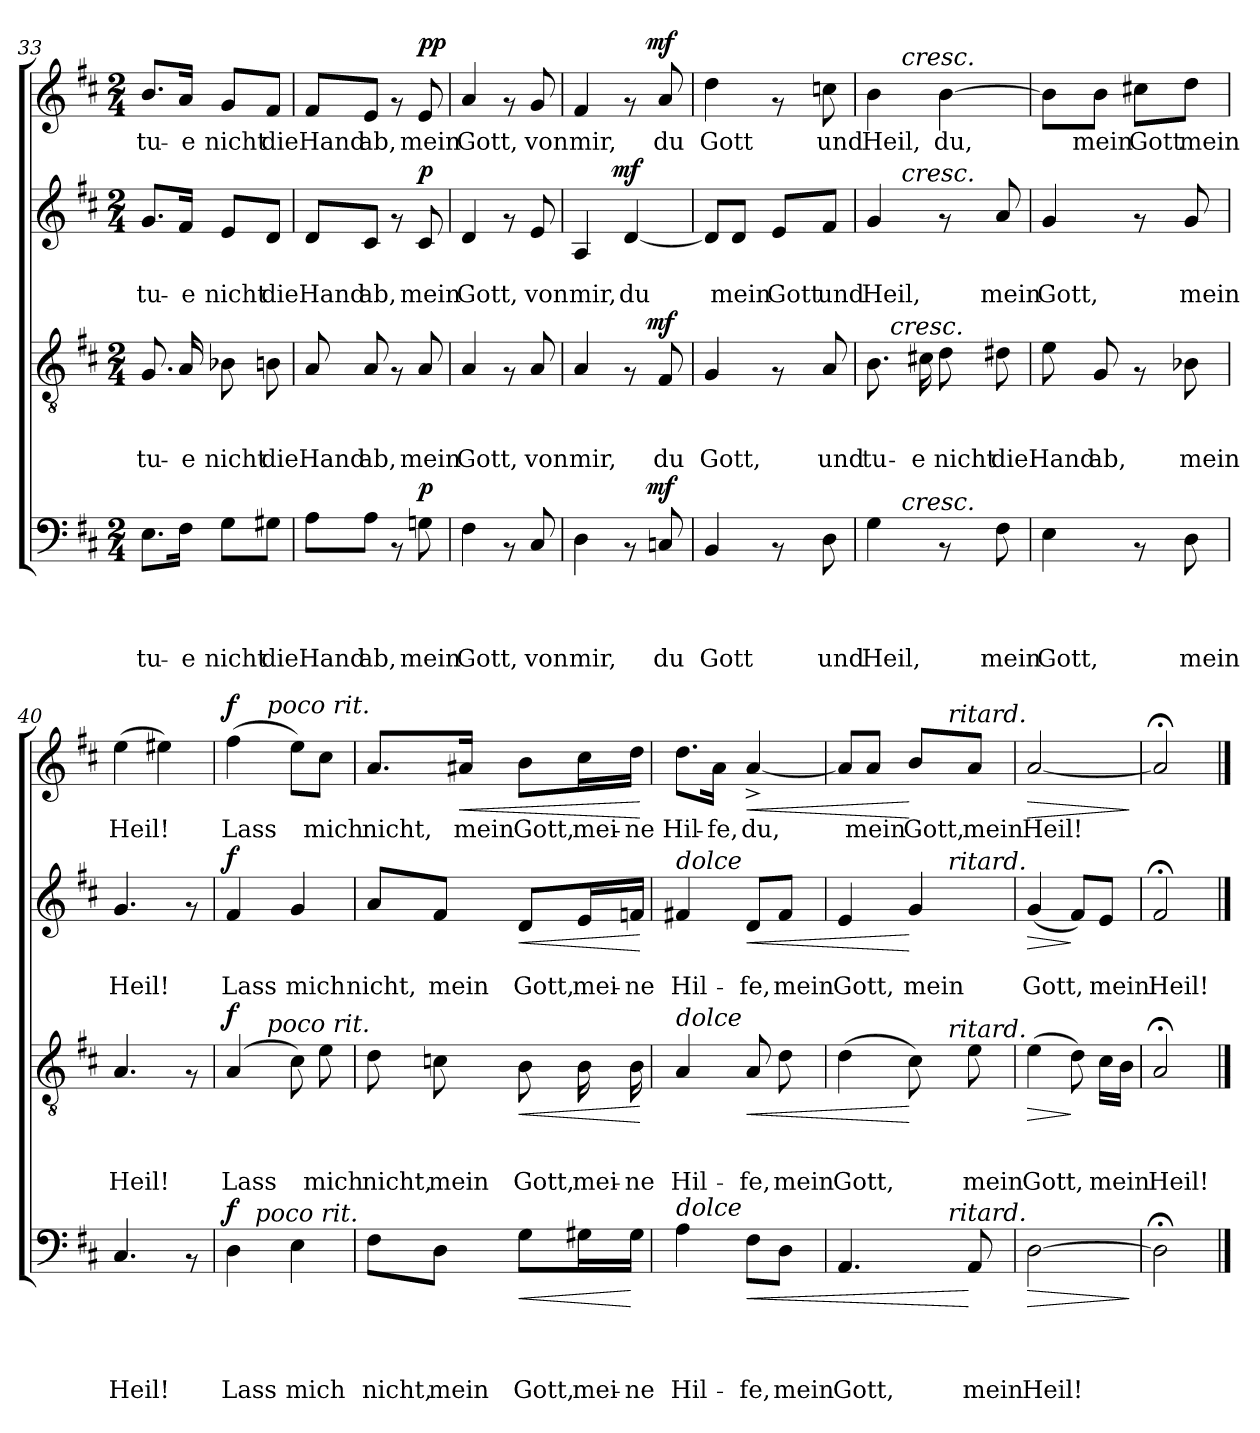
**kern	**text	**text	**text	**text	**dynam	**kern	**text	**text	**text	**dynam	**kern	**text	**text	**dynam	**kern	**text	**dynam
*part4	*part4	*part4	*part4	*part4	*part4	*part3	*part3	*part3	*part3	*part3	*part2	*part2	*part2	*part2	*part1	*part1	*part1
*staff4	*staff4	*staff4	*staff4	*staff4	*staff4	*staff3	*staff3	*staff3	*staff3	*staff3	*staff2	*staff2	*staff2	*staff2	*staff1	*staff1	*staff1
*clefF4	*	*	*	*	*	*clefGv2	*	*	*	*	*clefG2	*	*	*	*clefG2	*	*
*k[f#c#]	*	*	*	*	*	*k[f#c#]	*	*	*	*	*k[f#c#]	*	*	*	*k[f#c#]	*	*
*D:	*	*	*	*	*	*D:	*	*	*	*	*D:	*	*	*	*D:	*	*
*M2/4	*	*	*	*	*	*M2/4	*	*	*	*	*M2/4	*	*	*	*M2/4	*	*
=33	=33	=33	=33	=33	=33	=33	=33	=33	=33	=33	=33	=33	=33	=33	=33	=33	=33
!	!	!	!	!LO:LY:b	!	!	!	!	!LO:LY:b	!	!	!	!LO:LY:b	!	!	!LO:LY:b	!
8.E\L	.	.	.	tu-	.	8.G/	.	.	tu-	.	8.g/L	.	tu-	.	8.b/L	tu-	.
!	!	!	!	!LO:LY:b	!	!	!	!	!LO:LY:b	!	!	!	!LO:LY:b	!	!	!LO:LY:b	!
16F#\Jk	.	.	.	-e	.	16A/	.	.	-e	.	16f#/Jk	.	-e	.	16a/Jk	-e	.
!	!	!	!	!LO:LY:b	!	!	!	!	!LO:LY:b	!	!	!	!LO:LY:b	!	!	!LO:LY:b	!
8G\L	.	.	.	nicht	.	8B-X\	.	.	nicht	.	8e/L	.	nicht	.	8g/L	nicht	.
!	!	!	!	!LO:LY:b	!	!	!	!	!LO:LY:b	!	!	!	!LO:LY:b	!	!	!LO:LY:b	!
8G#X\J	.	.	.	die	.	8Bn\	.	.	die	.	8d/J	.	die	.	8f#/J	die	.
=34	=34	=34	=34	=34	=34	=34	=34	=34	=34	=34	=34	=34	=34	=34	=34	=34	=34
!	!	!	!	!LO:LY:b	!	!	!	!	!LO:LY:b	!	!	!	!LO:LY:b	!	!	!LO:LY:b	!
8A\L	.	.	.	Hand	.	8A/	.	.	Hand	.	8d/L	.	Hand	.	8f#/L	Hand	.
!	!	!	!	!LO:LY:b	!	!	!	!	!LO:LY:b	!	!	!	!LO:LY:b	!	!	!LO:LY:b	!
8A\J	.	.	.	ab,	.	8A/	.	.	ab,	.	8c#/J	.	ab,	.	8e/J	ab,	.
8rAA	.	.	.	.	.	8rF	.	.	.	.	8rf	.	.	.	8rf	.	.
!	!	!	!	!LO:LY:b	!LO:DY:a	!	!	!	!LO:LY:b	!	!	!	!LO:LY:b	!LO:DY:b	!	!LO:LY:b	!LO:DY:b
!	!	!	!	!	!	!	!	!	!	!	!	!	!	!	!	!	!LO:DY:n=1:a
8Gn\	.	.	.	mein	p	8A/	.	.	mein	.	8c#/	.	mein	p	8e/	mein	p p
=35	=35	=35	=35	=35	=35	=35	=35	=35	=35	=35	=35	=35	=35	=35	=35	=35	=35
!	!	!	!	!LO:LY:b	!	!	!	!	!LO:LY:b	!	!	!	!LO:LY:b	!	!	!LO:LY:b	!
4F#\	.	.	.	Gott,	.	4A/	.	.	Gott,	.	4d/	.	Gott,	.	4a/	Gott,	.
8rAA	.	.	.	.	.	8rF	.	.	.	.	8rf	.	.	.	8rf	.	.
!	!	!	!	!LO:LY:b	!	!	!	!	!LO:LY:b	!	!	!	!LO:LY:b	!	!	!LO:LY:b	!
8C#/	.	.	.	von	.	8A/	.	.	von	.	8e/	.	von	.	8g/	von	.
=36	=36	=36	=36	=36	=36	=36	=36	=36	=36	=36	=36	=36	=36	=36	=36	=36	=36
!	!	!	!	!LO:LY:b	!	!	!	!	!LO:LY:b	!	!	!	!LO:LY:b	!	!	!LO:LY:b	!
*^	*	*	*	*	*	*^	*	*	*	*	*^	*	*	*	*^	*	*
4D\	4ryy	.	.	.	mir,	.	4A/	4ryy	.	.	mir,	.	4A/	8..ryy	.	mir,	.	4f#/	4ryy	mir,	.
!	!	!	!	!	!	!	!	!	!	!	!	!	!	!	!	!	!LO:DY:a	!	!	!	!
.	.	.	.	.	.	.	.	.	.	.	.	.	.	4ryy	.	.	mf	.	.	.	.
!	!	!	!	!	!	!	!	!	!	!	!	!	!	!	!	!LO:LY:b	!	!	!	!	!
8rAA	16.ryy	.	.	.	.	.	8rF	16.ryy	.	.	.	.	[<4d/	.	.	du	.	8rf	16.ryy	.	.
!	!	!	!	!	!	!LO:DY:a	!	!	!	!	!	!LO:DY:a	!	!	!	!	!	!	!	!	!LO:DY:a
.	8ryy	.	.	.	.	mf	.	8ryy	.	.	.	mf	.	.	.	.	.	.	8ryy	.	mf
!	!	!	!	!	!LO:LY:b	!	!	!	!	!	!LO:LY:b	!	!	!	!	!	!	!	!	!LO:LY:b	!
8Cn/	.	.	.	.	du	.	8F#/	.	.	.	du	.	.	.	.	.	.	8a/	.	du	.
.	32ryy	.	.	.	.	.	.	32ryy	.	.	.	.	.	32ryy	.	.	.	.	32ryy	.	.
!!LO:LB:g=z
=37	=37	=37	=37	=37	=37	=37	=37	=37	=37	=37	=37	=37	=37	=37	=37	=37	=37	=37	=37	=37	=37
!	!	!	!	!	!LO:LY:b	!	!	!	!	!	!LO:LY:b	!	!	!	!	!	!	!	!	!LO:LY:b	!
*v	*v	*	*	*	*	*	*	*	*	*	*	*	*v	*v	*	*	*	*v	*v	*	*
*	*	*	*	*	*	*v	*v	*	*	*	*	*	*	*	*	*	*	*
4BB/	.	.	.	Gott	.	4G/	.	.	Gott,	.	8d/L]	.	.	.	4dd\	Gott	.
!	!	!	!	!	!	!	!	!	!	!	!	!	!LO:LY:b	!	!	!	!
.	.	.	.	.	.	.	.	.	.	.	8d/J	.	mein	.	.	.	.
!	!	!	!	!	!	!	!	!	!	!	!	!	!LO:LY:b	!	!	!	!
8rAA	.	.	.	.	.	8rF	.	.	.	.	8e/L	.	Gott	.	8rf	.	.
!	!	!	!	!LO:LY:b	!	!	!	!	!LO:LY:b	!	!	!	!LO:LY:b	!	!	!LO:LY:b	!
8D\	.	.	.	und	.	8A/	.	.	und	.	8f#/J	.	und	.	8ccn\	und	.
=38	=38	=38	=38	=38	=38	=38	=38	=38	=38	=38	=38	=38	=38	=38	=38	=38	=38
!	!	!	!	!LO:LY:b	!	!	!	!	!LO:LY:b	!	!	!	!LO:LY:b	!	!	!LO:LY:b	!
*^	*	*	*	*	*	*^	*	*	*	*	*^	*	*	*	*^	*	*
4G\	8ryy	.	.	.	Heil,	.	8.B\	16.ryy	.	.	tu-	.	4g/	8ryy	.	Heil,	.	4b\	8ryy	Heil,	.
!	!	!	!	!	!	!	!	!LO:TX:a:i:t=cresc.	!	!	!	!	!	!	!	!	!	!	!	!	!
.	.	.	.	.	.	.	.	4ryy	.	.	.	.	.	.	.	.	.	.	.	.	.
!	!	!	!	!	!	!	!	!	!	!	!	!	!	!	!	!	!	!	!LO:TX:a:i:t=cresc.	!	!
!	!	!	!	!	!	!	!	!	!	!	!	!	!	!LO:TX:a:i:t=cresc.	!	!	!	!	!	!	!
!	!LO:TX:a:i:t=cresc.	!	!	!	!	!	!	!	!	!	!	!	!	!	!	!	!	!	!	!	!
.	4.ryy	.	.	.	.	.	.	.	.	.	.	.	.	4.ryy	.	.	.	.	4.ryy	.	.
!	!	!	!	!	!	!	!	!	!	!	!LO:LY:b	!	!	!	!	!	!	!	!	!	!
.	.	.	.	.	.	.	16c#X\	.	.	.	-e	.	.	.	.	.	.	.	.	.	.
!	!	!	!	!	!	!	!	!	!	!	!LO:LY:b	!	!	!	!	!	!	!	!	!LO:LY:b	!
8rAA	.	.	.	.	.	.	8d\	.	.	.	nicht	.	8rf	.	.	.	.	[>4b\	.	du,	.
.	.	.	.	.	.	.	.	8ryy	.	.	.	.	.	.	.	.	.	.	.	.	.
!	!	!	!	!	!LO:LY:b	!	!	!	!	!	!LO:LY:b	!	!	!	!	!LO:LY:b	!	!	!	!	!
8F#\	.	.	.	.	mein	.	8d#X\	.	.	.	die	.	8a/	.	.	mein	.	.	.	.	.
.	.	.	.	.	.	.	.	32ryy	.	.	.	.	.	.	.	.	.	.	.	.	.
=39	=39	=39	=39	=39	=39	=39	=39	=39	=39	=39	=39	=39	=39	=39	=39	=39	=39	=39	=39	=39	=39
!	!	!	!	!	!LO:LY:b	!	!	!	!	!	!LO:LY:b	!	!	!	!	!LO:LY:b	!	!	!	!	!
*v	*v	*	*	*	*	*	*	*	*	*	*	*	*v	*v	*	*	*	*v	*v	*	*
*	*	*	*	*	*	*v	*v	*	*	*	*	*	*	*	*	*	*	*
4E\	.	.	.	Gott,	.	8e\	.	.	Hand	.	4g/	.	Gott,	.	8b\L]	.	.
!	!	!	!	!	!	!	!	!	!LO:LY:b	!	!	!	!	!	!	!LO:LY:b	!
.	.	.	.	.	.	8G/	.	.	ab,	.	.	.	.	.	8b\J	mein	.
!	!	!	!	!	!	!	!	!	!	!	!	!	!	!	!	!LO:LY:b	!
8rAA	.	.	.	.	.	8rF	.	.	.	.	8rf	.	.	.	8cc#X\L	Gott	.
!	!	!	!	!LO:LY:b	!	!	!	!	!LO:LY:b	!	!	!	!LO:LY:b	!	!	!LO:LY:b	!
8D\	.	.	.	mein	.	8B-X\	.	.	mein	.	8g/	.	mein	.	8dd\J	mein	.
=40	=40	=40	=40	=40	=40	=40	=40	=40	=40	=40	=40	=40	=40	=40	=40	=40	=40
!	!	!	!	!LO:LY:b	!	!	!	!	!LO:LY:b	!	!	!	!LO:LY:b	!	!	!LO:LY:b	!
4.C#/	.	.	.	Heil!	.	4.A/	.	.	Heil!	.	4.g/	.	Heil!	.	(>4ee\	Heil!	.
.	.	.	.	.	.	.	.	.	.	.	.	.	.	.	4ee#X\)	.	.
8rAA	.	.	.	.	.	8rF	.	.	.	.	8rf	.	.	.	.	.	.
=41	=41	=41	=41	=41	=41	=41	=41	=41	=41	=41	=41	=41	=41	=41	=41	=41	=41
!	!	!	!	!LO:LY:b	!LO:DY:a	!	!	!	!LO:LY:b	!LO:DY:a	!	!	!LO:LY:b	!LO:DY:a	!	!LO:LY:b	!LO:DY:a
*^	*	*	*	*	*	*^	*	*	*	*	*	*	*	*	*^	*	*
4D\	8ryy	.	.	.	Lass	f	(4A/	8ryy	.	.	Lass	f	4f#/	.	Lass	f	(>4ff#\	8ryy	Lass	f
!	!LO:TX:a:i:t=poco rit.	!	!	!	!	!	!	!	!	!	!	!	!	!	!	!	!	!	!	!
.	4.ryy	.	.	.	.	.	.	32ryy	.	.	.	.	.	.	.	.	.	32ryy	.	.
!	!	!	!	!	!	!	!	!	!	!	!	!	!	!	!	!	!	!LO:TX:a:i:t=poco rit.	!	!
!	!	!	!	!	!	!	!	!LO:TX:a:i:t=poco rit.	!	!	!	!	!	!	!	!	!	!	!	!
.	.	.	.	.	.	.	.	4ryy	.	.	.	.	.	.	.	.	.	4ryy	.	.
!	!	!	!	!	!LO:LY:b	!	!	!	!	!	!	!	!	!	!LO:LY:b	!	!	!	!	!
4E\	.	.	.	.	mich	.	8c#\)	.	.	.	.	.	4g/	.	mich	.	8ee\L)	.	.	.
!	!	!	!	!	!	!	!	!	!	!	!LO:LY:b	!	!	!	!	!	!	!	!LO:LY:b	!
.	.	.	.	.	.	.	8e\	.	.	.	mich	.	.	.	.	.	8cc#\J	.	mich	.
.	.	.	.	.	.	.	.	16.ryy	.	.	.	.	.	.	.	.	.	16.ryy	.	.
!!LO:PB:g=z
=42	=42	=42	=42	=42	=42	=42	=42	=42	=42	=42	=42	=42	=42	=42	=42	=42	=42	=42	=42	=42
!	!	!	!	!	!LO:LY:b	!	!	!	!	!	!LO:LY:b	!	!	!	!LO:LY:b	!	!	!	!LO:LY:b	!
*v	*v	*	*	*	*	*	*	*	*	*	*	*	*	*	*	*	*v	*v	*	*
*	*	*	*	*	*	*v	*v	*	*	*	*	*	*	*	*	*	*	*
8F#\L	.	.	.	nicht,	.	8d\	.	.	nicht,	.	8a/L	.	nicht,	.	8.a/L	nicht,	.
!	!	!	!	!LO:LY:b	!	!	!	!	!LO:LY:b	!	!	!	!LO:LY:b	!	!	!	!
8D\J	.	.	.	mein	.	8cn\	.	.	mein	.	8f#/J	.	mein	.	.	.	.
!	!	!	!	!	!	!	!	!	!	!	!	!	!	!	!	!LO:LY:b	!LO:HP:b
.	.	.	.	.	.	.	.	.	.	.	.	.	.	.	16a#X/Jk	mein	<
!	!	!	!	!LO:LY:b	!LO:HP:b	!	!	!	!LO:LY:b	!LO:HP:b	!	!	!LO:LY:b	!LO:HP:b	!	!LO:LY:b	!
8G\L	.	.	.	Gott,	<	8B\	.	.	Gott,	<	8d/L	.	Gott,	<	8b\L	Gott,	.
!	!	!	!	!LO:LY:b	!	!	!	!	!LO:LY:b	!	!	!	!LO:LY:b	!	!	!LO:LY:b	!
16G#X\L	.	.	.	mei-	.	16B\	.	.	mei-	.	16e/L	.	mei-	.	16cc#\L	mei-	.
!	!	!	!	!LO:LY:b	!	!	!	!	!LO:LY:b	!	!	!	!LO:LY:b	!	!	!LO:LY:b	!
16G#\JJ	.	.	.	-ne	[	16B\	.	.	-ne	.	16fn/JJ	.	-ne	.	16dd\JJ	-ne	.
.	.	.	.	.	.	.	.	.	.	[	.	.	.	[	.	.	[
=43	=43	=43	=43	=43	=43	=43	=43	=43	=43	=43	=43	=43	=43	=43	=43	=43	=43
!	!	!	!	!	!	!	!	!	!	!	!LO:TX:a:i:t=dolce	!	!	!	!	!	!
!	!	!	!	!	!	!LO:TX:a:i:t=dolce	!	!	!	!	!	!	!	!	!	!	!
!LO:TX:a:i:t=dolce	!	!	!	!	!	!	!	!	!	!	!	!	!	!	!	!	!
!	!	!	!	!LO:LY:b	!	!	!	!	!LO:LY:b	!	!	!	!LO:LY:b	!	!	!LO:LY:b	!
4A\	.	.	.	Hil-	.	4A/	.	.	Hil-	.	4f#X/	.	Hil-	.	8.dd\L	Hil-	.
!	!	!	!	!	!	!	!	!	!	!	!	!	!	!	!	!LO:LY:b	!
.	.	.	.	.	.	.	.	.	.	.	.	.	.	.	16a\Jk	-fe,	.
!	!	!	!	!LO:LY:b	!LO:HP:b	!	!	!	!LO:LY:b	!LO:HP:b	!	!	!LO:LY:b	!LO:HP:b	!	!LO:LY:b	!LO:HP:b
8F#\L	.	.	.	-fe,	<	8A/	.	.	-fe,	<	8d/L	.	-fe,	<	[<4a^</	du,	<
!	!	!	!	!LO:LY:b	!	!	!	!	!LO:LY:b	!	!	!	!LO:LY:b	!	!	!	!
8D\J	.	.	.	mein	.	8d\	.	.	mein	.	8f#/J	.	mein	.	.	.	.
=44	=44	=44	=44	=44	=44	=44	=44	=44	=44	=44	=44	=44	=44	=44	=44	=44	=44
!	!	!	!	!LO:LY:b	!	!	!	!	!LO:LY:b	!	!	!	!LO:LY:b	!	!	!	!
*^	*	*	*	*	*	*^	*	*	*	*	*^	*	*	*	*^	*	*
4.AA/	4ryy	.	.	.	Gott,	.	(>4d\	4ryy	.	.	Gott,	.	4e/	4ryy	.	Gott,	.	8a/L]	4ryy	.	.
!	!	!	!	!	!	!	!	!	!	!	!	!	!	!	!	!	!	!	!	!LO:LY:b	!
.	.	.	.	.	.	.	.	.	.	.	.	.	.	.	.	.	.	8a/J	.	mein	.
!	!	!	!	!	!	!	!	!	!	!	!	!	!	!	!	!LO:LY:b	!	!	!	!LO:LY:b	!
.	16.ryy	.	.	.	.	.	8c#\)	16.ryy	.	.	.	[	4g/	16.ryy	.	mein	[	8b/L	16.ryy	Gott,	[
!	!	!	!	!	!	!	!	!	!	!	!	!	!	!	!	!	!	!	!LO:TX:a:i:t=ritard.	!	!
!	!	!	!	!	!	!	!	!	!	!	!	!	!	!LO:TX:a:i:t=ritard.	!	!	!	!	!	!	!
!	!	!	!	!	!	!	!	!LO:TX:a:i:t=ritard.	!	!	!	!	!	!	!	!	!	!	!	!	!
!	!LO:TX:a:i:t=ritard.	!	!	!	!	!	!	!	!	!	!	!	!	!	!	!	!	!	!	!	!
.	8ryy	.	.	.	.	.	.	8ryy	.	.	.	.	.	8ryy	.	.	.	.	8ryy	.	.
!	!	!	!	!	!LO:LY:b	!	!	!	!	!	!LO:LY:b	!	!	!	!	!	!	!	!	!LO:LY:b	!
8AA/	.	.	.	.	mein	[	8e\	.	.	.	mein	.	.	.	.	.	.	8a/J	.	mein	.
.	32ryy	.	.	.	.	.	.	32ryy	.	.	.	.	.	32ryy	.	.	.	.	32ryy	.	.
=45	=45	=45	=45	=45	=45	=45	=45	=45	=45	=45	=45	=45	=45	=45	=45	=45	=45	=45	=45	=45	=45
!	!	!	!	!	!LO:LY:b	!LO:HP:b	!	!	!	!	!LO:LY:b	!LO:HP:b	!	!	!	!LO:LY:b	!LO:HP:b	!	!	!LO:LY:b	!LO:HP:b
*v	*v	*	*	*	*	*	*	*	*	*	*	*	*v	*v	*	*	*	*v	*v	*	*
*	*	*	*	*	*	*v	*v	*	*	*	*	*	*	*	*	*	*	*
[>2D\	.	.	.	Heil!	>	(>4e\	.	.	Gott,	>	(<4g/	.	Gott,	>	[<2a/	Heil!	>
.	.	.	.	.	.	8d\)	.	.	.	]	8f#/L)	.	.	]	.	.	.
!	!	!	!	!	!	!	!	!	!LO:LY:b	!	!	!	!LO:LY:b	!	!	!	!
.	.	.	.	.	.	16c#\LL	.	.	mein	.	8e/J	.	mein	.	.	.	.
.	.	.	.	.	.	16B\JJ	.	.	.	.	.	.	.	.	.	.	.
.	.	.	.	.	]	.	.	.	.	.	.	.	.	.	.	.	]
=46	=46	=46	=46	=46	=46	=46	=46	=46	=46	=46	=46	=46	=46	=46	=46	=46	=46
!	!	!	!	!	!	!	!	!	!LO:LY:b	!	!	!	!LO:LY:b	!	!	!	!
2D;<\]	.	.	.	.	.	2A;/	.	.	Heil!	.	2f#;/	.	Heil!	.	2a;/]	.	.
==	==	==	==	==	==	==	==	==	==	==	==	==	==	==	==	==	==
*-	*-	*-	*-	*-	*-	*-	*-	*-	*-	*-	*-	*-	*-	*-	*-	*-	*-
